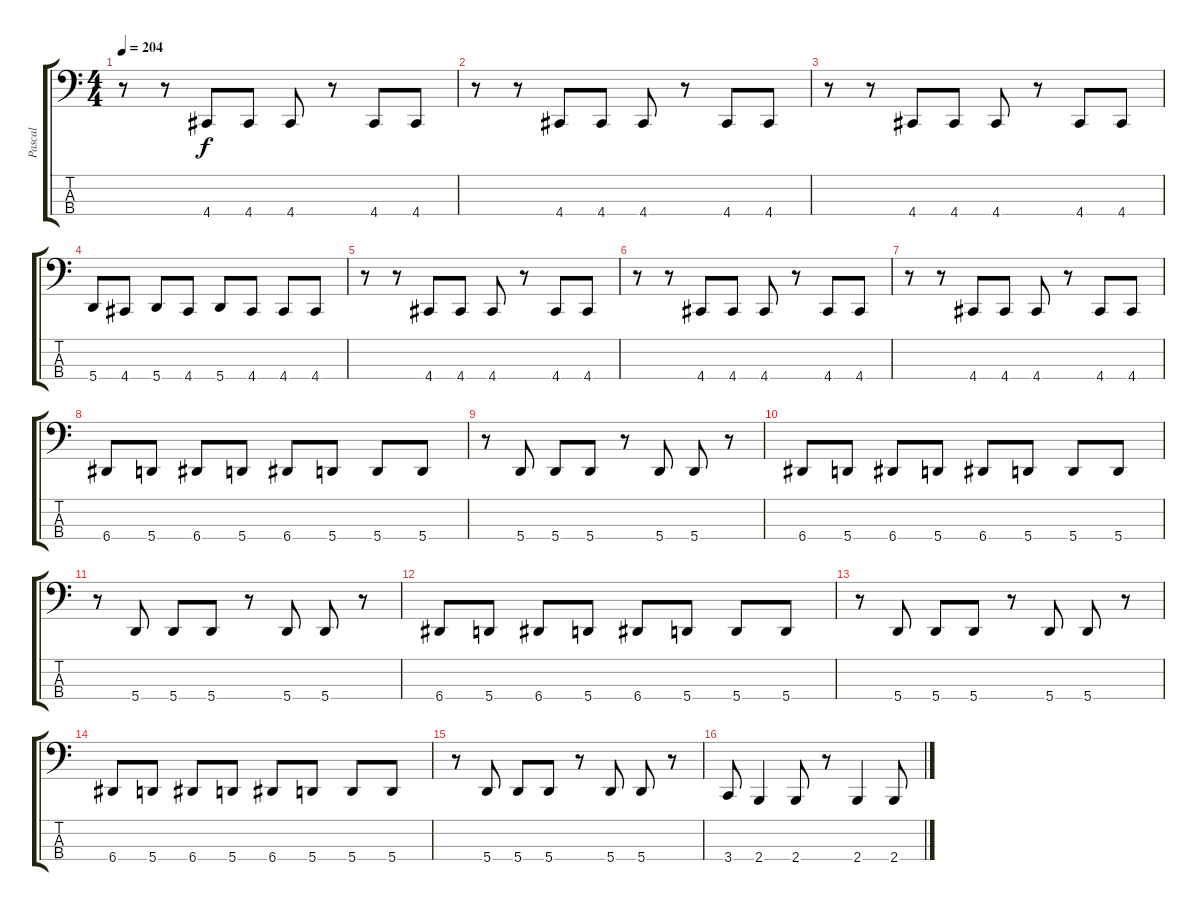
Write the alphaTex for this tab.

\track ("Pascal" "Pascal") {instrument electricbasspick}
\staff {score tabs}
\tuning (D2 A1 E1 A0) {hide}
\ts (4 4)
\tempo 204
\clef f4
\ks c
r.8{dy f} r.8 4.4.8 4.4.8 4.4.8 r.8 4.4.8 4.4.8 |
r.8 r.8 4.4.8 4.4.8 4.4.8 r.8 4.4.8 4.4.8 |
r.8 r.8 4.4.8 4.4.8 4.4.8 r.8 4.4.8 4.4.8 |
5.4.8 4.4.8 5.4.8 4.4.8 5.4.8 4.4.8 4.4.8 4.4.8 |
r.8 r.8 4.4.8 4.4.8 4.4.8 r.8 4.4.8 4.4.8 |
r.8 r.8 4.4.8 4.4.8 4.4.8 r.8 4.4.8 4.4.8 |
r.8 r.8 4.4.8 4.4.8 4.4.8 r.8 4.4.8 4.4.8 |
6.4.8 5.4.8 6.4.8 5.4.8 6.4.8 5.4.8 5.4.8 5.4.8 |
r.8 5.4.8 5.4.8 5.4.8 r.8 5.4.8 5.4.8 r.8 |
6.4.8 5.4.8 6.4.8 5.4.8 6.4.8 5.4.8 5.4.8 5.4.8 |
r.8 5.4.8 5.4.8 5.4.8 r.8 5.4.8 5.4.8 r.8 |
6.4.8 5.4.8 6.4.8 5.4.8 6.4.8 5.4.8 5.4.8 5.4.8 |
r.8 5.4.8 5.4.8 5.4.8 r.8 5.4.8 5.4.8 r.8 |
6.4.8 5.4.8 6.4.8 5.4.8 6.4.8 5.4.8 5.4.8 5.4.8 |
r.8 5.4.8 5.4.8 5.4.8 r.8 5.4.8 5.4.8 r.8 |
3.4.8 2.4.4 2.4.8 r.8 2.4.4 2.4.8
